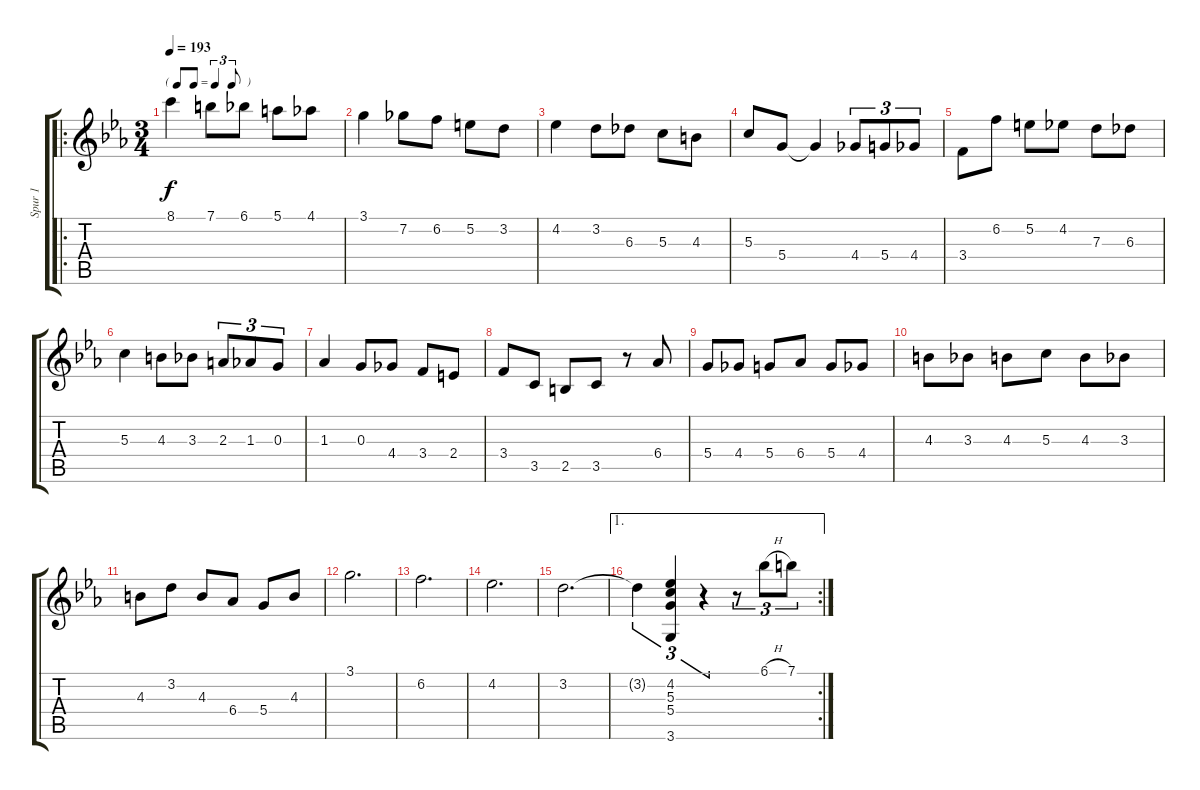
\track ("Spur 1" "Spur 1") {instrument electricguitarjazz}
\staff {score tabs}
\tuning (E4 B3 G3 D3 A2 E2) {hide}
\ro
\ts (3 4)
\tf triplet8th
\tempo 193
\clef g2
\ks cminor
8.1.4{dy f} 7.1.8 6.1.8 5.1.8 4.1.8 |
3.1.4 7.2.8 6.2.8 5.2.8 3.2.8 |
4.2.4 3.2.8 6.3.8 5.3.8 4.3.8 |
5.3.8 5.4.8 5.4{t}.4 4.4.8{tu (3 2)} 5.4.8{tu (3 2)} 4.4.8{tu (3 2)} |
3.4.8 6.2.8 5.2.8 4.2.8 7.3.8 6.3.8 |
5.3.4 4.3.8 3.3.8 2.3.8{tu (3 2)} 1.3.8{tu (3 2)} 0.3.8{tu (3 2)} |
1.3.4 0.3.8 4.4.8 3.4.8 2.4.8 |
3.4.8 3.5.8 2.5.8 3.5.8 r.8 6.4.8 |
5.4.8 4.4.8 5.4.8 6.4.8 5.4.8 4.4.8 |
4.3.8 3.3.8 4.3.8 5.3.8 4.3.8 3.3.8 |
4.3.8 3.2.8 4.3.8 6.4.8 5.4.8 4.3.8 |
3.1.2{d} |
6.2.2{d} |
4.2.2{d} |
3.2.2{d} |
\ae 1
\rc 2
3.2{t}.4{tu (3 2)} (4.2 5.3 5.4 3.6).4{tu (3 2)} r.4{tu (3 2)} r.8{tu (3 2)} 6.1{h}.8{tu (3 2)} 7.1.8{tu (3 2)}
